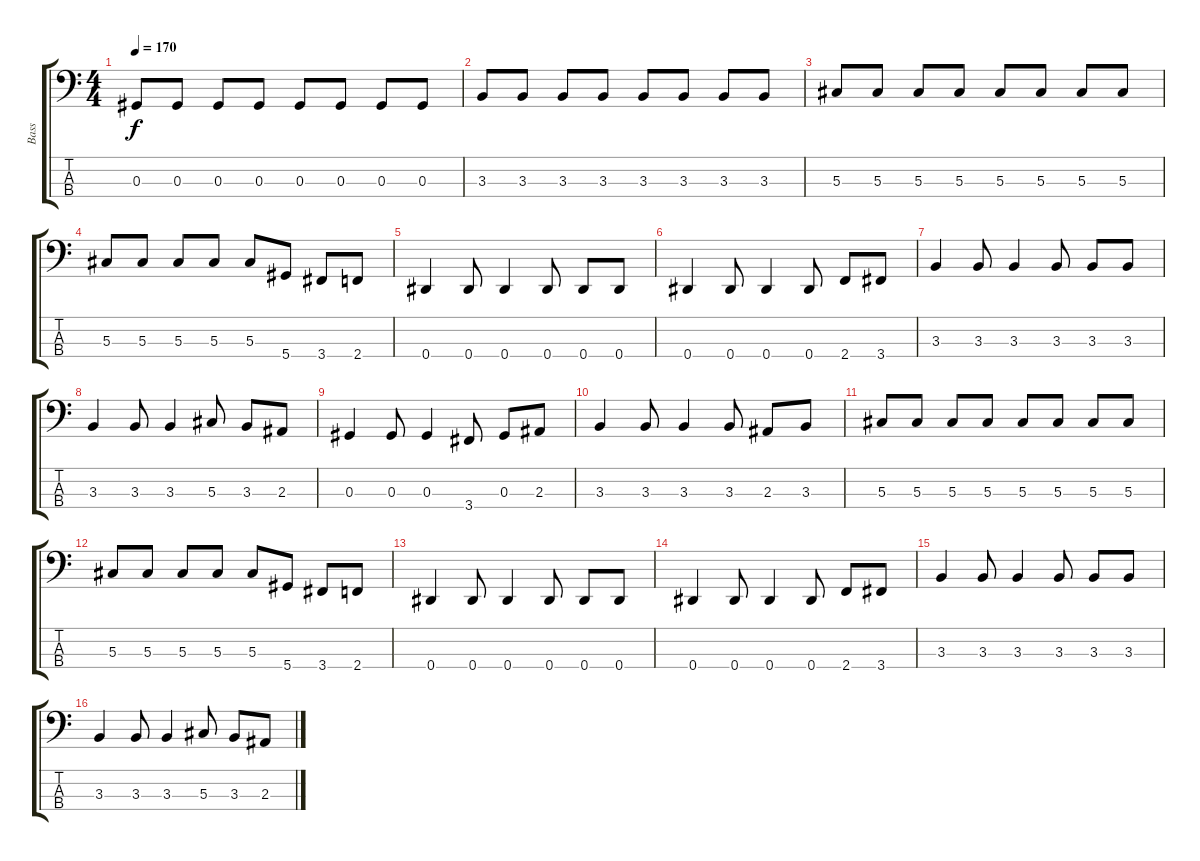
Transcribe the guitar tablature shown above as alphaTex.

\track ("Bass" "Bass") {instrument electricbasspick}
\staff {score tabs}
\tuning (Gb2 Db2 Ab1 Eb1) {hide}
\ts (4 4)
\tempo 170
\clef f4
\ks c
0.3.8{dy f} 0.3.8 0.3.8 0.3.8 0.3.8 0.3.8 0.3.8 0.3.8 |
3.3.8 3.3.8 3.3.8 3.3.8 3.3.8 3.3.8 3.3.8 3.3.8 |
5.3.8 5.3.8 5.3.8 5.3.8 5.3.8 5.3.8 5.3.8 5.3.8 |
5.3.8 5.3.8 5.3.8 5.3.8 5.3.8 5.4.8 3.4.8 2.4.8 |
0.4.4 0.4.8 0.4.4 0.4.8 0.4.8 0.4.8 |
0.4.4 0.4.8 0.4.4 0.4.8 2.4.8 3.4.8 |
3.3.4 3.3.8 3.3.4 3.3.8 3.3.8 3.3.8 |
3.3.4 3.3.8 3.3.4 5.3.8 3.3.8 2.3.8 |
0.3.4 0.3.8 0.3.4 3.4.8 0.3.8 2.3.8 |
3.3.4 3.3.8 3.3.4 3.3.8 2.3.8 3.3.8 |
5.3.8 5.3.8 5.3.8 5.3.8 5.3.8 5.3.8 5.3.8 5.3.8 |
5.3.8 5.3.8 5.3.8 5.3.8 5.3.8 5.4.8 3.4.8 2.4.8 |
0.4.4 0.4.8 0.4.4 0.4.8 0.4.8 0.4.8 |
0.4.4 0.4.8 0.4.4 0.4.8 2.4.8 3.4.8 |
3.3.4 3.3.8 3.3.4 3.3.8 3.3.8 3.3.8 |
3.3.4 3.3.8 3.3.4 5.3.8 3.3.8 2.3.8
